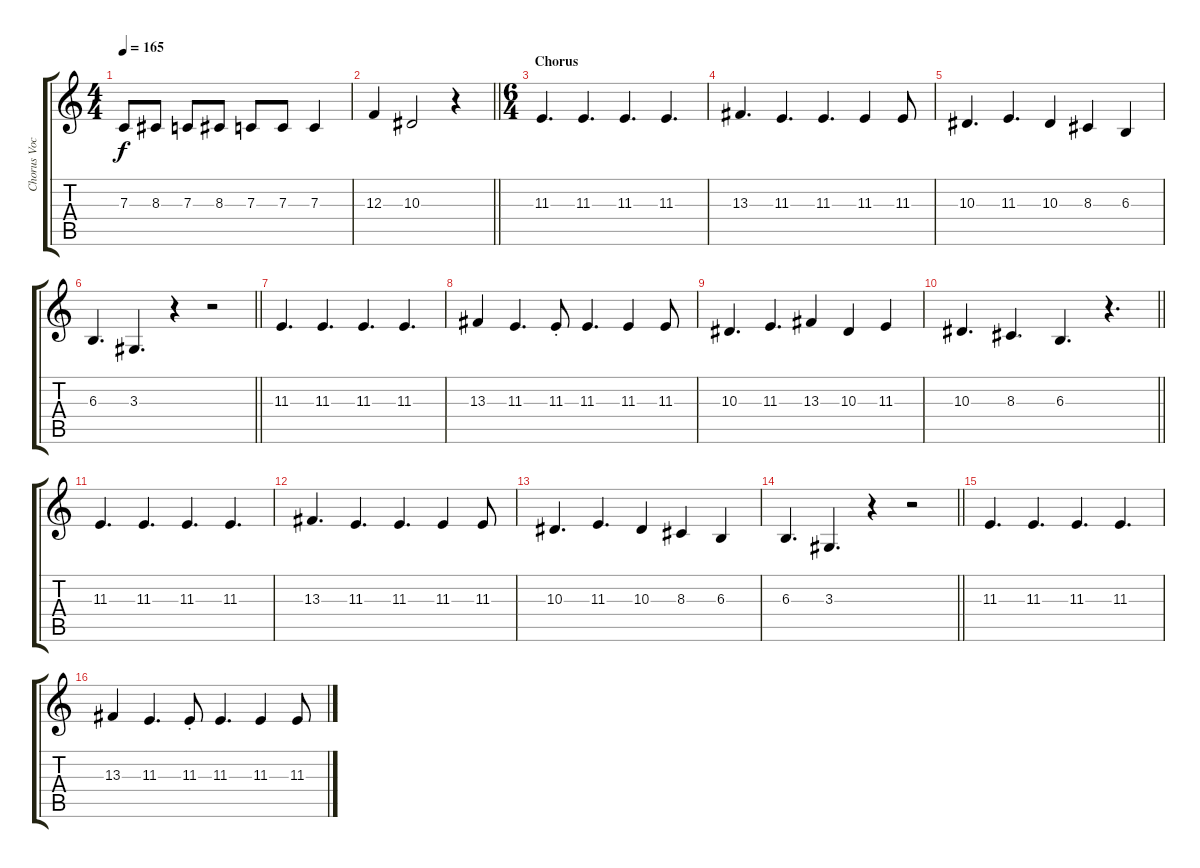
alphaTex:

\track ("Chorus Vocals I" "Chorus Voc") {instrument pad4choir}
\staff {score tabs}
\tuning (D4 A3 F3 C3 G2 C2) {hide}
\ts (4 4)
\tempo 165
\clef g2
\ks c
7.3.8{dy f} 8.3.8 7.3.8 8.3.8 7.3.8 7.3.8 7.3.4 |
\barLineRight lightlight
12.3.4 10.3.2 r.4 |
\ts (6 4)
\section ("" "Chorus")
11.3.4{d} 11.3.4{d} 11.3.4{d} 11.3.4{d} |
13.3.4{d} 11.3.4{d} 11.3.4{d} 11.3.4 11.3.8 |
10.3.4{d} 11.3.4{d} 10.3.4 8.3.4 6.3.4 |
\barLineRight lightlight
6.3.4{d} 3.3.4{d} r.4 r.2 |
\section ("" "")
11.3.4{d} 11.3.4{d} 11.3.4{d} 11.3.4{d} |
13.3.4 11.3.4{d} 11.3{st}.8 11.3.4{d} 11.3.4 11.3.8 |
10.3.4{d} 11.3.4{d} 13.3.4 10.3.4 11.3.4 |
\barLineRight lightlight
10.3.4{d} 8.3.4{d} 6.3.4{d} r.4{d} |
\section ("" "")
11.3.4{d} 11.3.4{d} 11.3.4{d} 11.3.4{d} |
13.3.4{d} 11.3.4{d} 11.3.4{d} 11.3.4 11.3.8 |
10.3.4{d} 11.3.4{d} 10.3.4 8.3.4 6.3.4 |
\barLineRight lightlight
6.3.4{d} 3.3.4{d} r.4 r.2 |
\section ("" "")
11.3.4{d} 11.3.4{d} 11.3.4{d} 11.3.4{d} |
13.3.4 11.3.4{d} 11.3{st}.8 11.3.4{d} 11.3.4 11.3.8
